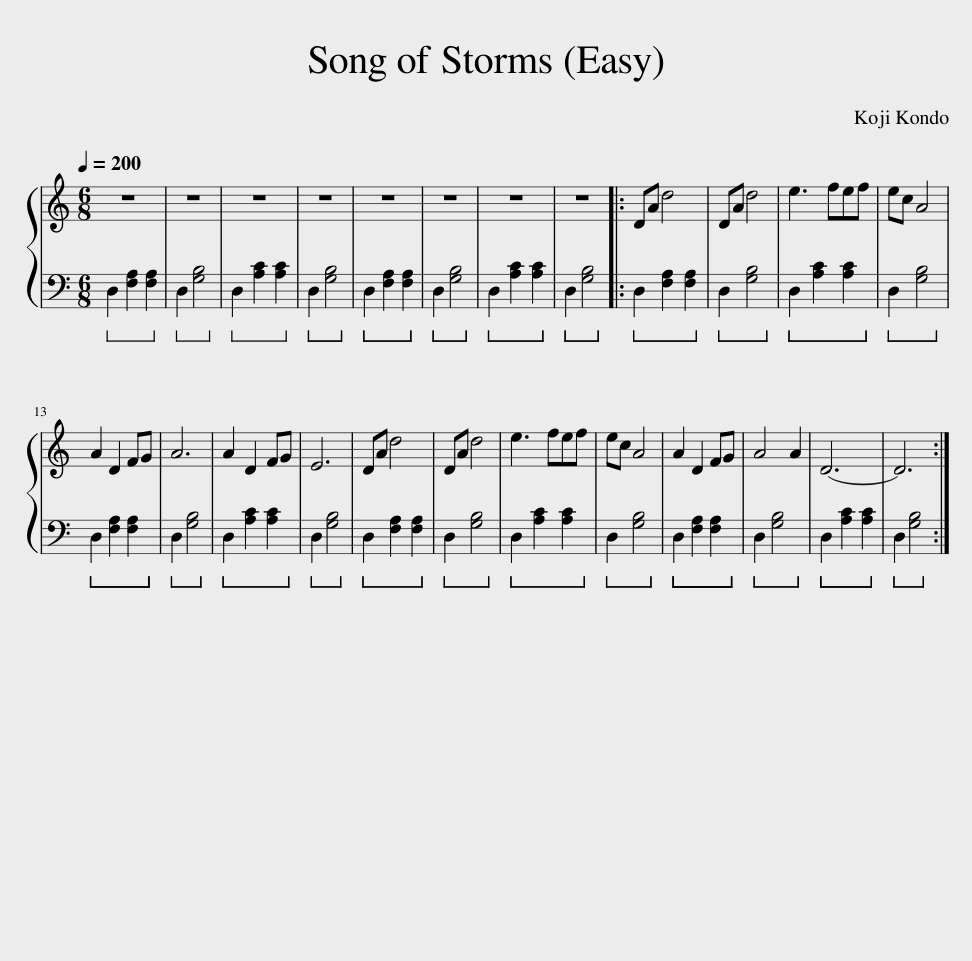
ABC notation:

X:1
%%score { 1 | 2 }
L:1/8
Q:1/4=200
M:6/8
I:linebreak $
K:C
V:1 treble
V:2 bass
V:1
 z6 | z6 | z6 | z6 | z6 | %5
 z6 | z6 | z6 |: DA d4 | DA d4 | %10
 e3 fef | ec A4 |$ A2 D2 FG | A6 | A2 D2 FG | %15
 E6 | DA d4 | DA d4 | e3 fef | ec A4 | %20
 A2 D2 FG | A4 A2 | D6- | D6 :| %24
V:2
!ped! D,2 [F,A,]2 [F,A,]2!ped-up! |!ped! D,2 [G,B,]4!ped-up! |!ped! D,2 [A,C]2 [A,C]2!ped-up! |!ped! D,2 [G,B,]4!ped-up! |!ped! D,2 [F,A,]2 [F,A,]2!ped-up! | %5
!ped! D,2 [G,B,]4!ped-up! |!ped! D,2 [A,C]2 [A,C]2!ped-up! |!ped! D,2 [G,B,]4!ped-up! |:!ped! D,2 [F,A,]2 [F,A,]2!ped-up! |!ped! D,2 [G,B,]4!ped-up! | %10
!ped! D,2 [A,C]2 [A,C]2!ped-up! |!ped! D,2 [G,B,]4!ped-up! |$!ped! D,2 [F,A,]2 [F,A,]2!ped-up! |!ped! D,2 [G,B,]4!ped-up! |!ped! D,2 [A,C]2 [A,C]2!ped-up! | %15
!ped! D,2 [G,B,]4!ped-up! |!ped! D,2 [F,A,]2 [F,A,]2!ped-up! |!ped! D,2 [G,B,]4!ped-up! |!ped! D,2 [A,C]2 [A,C]2!ped-up! |!ped! D,2 [G,B,]4!ped-up! | %20
!ped! D,2 [F,A,]2 [F,A,]2!ped-up! |!ped! D,2 [G,B,]4!ped-up! |!ped! D,2 [A,C]2 [A,C]2!ped-up! |!ped! D,2 [G,B,]4!ped-up! :| %24
